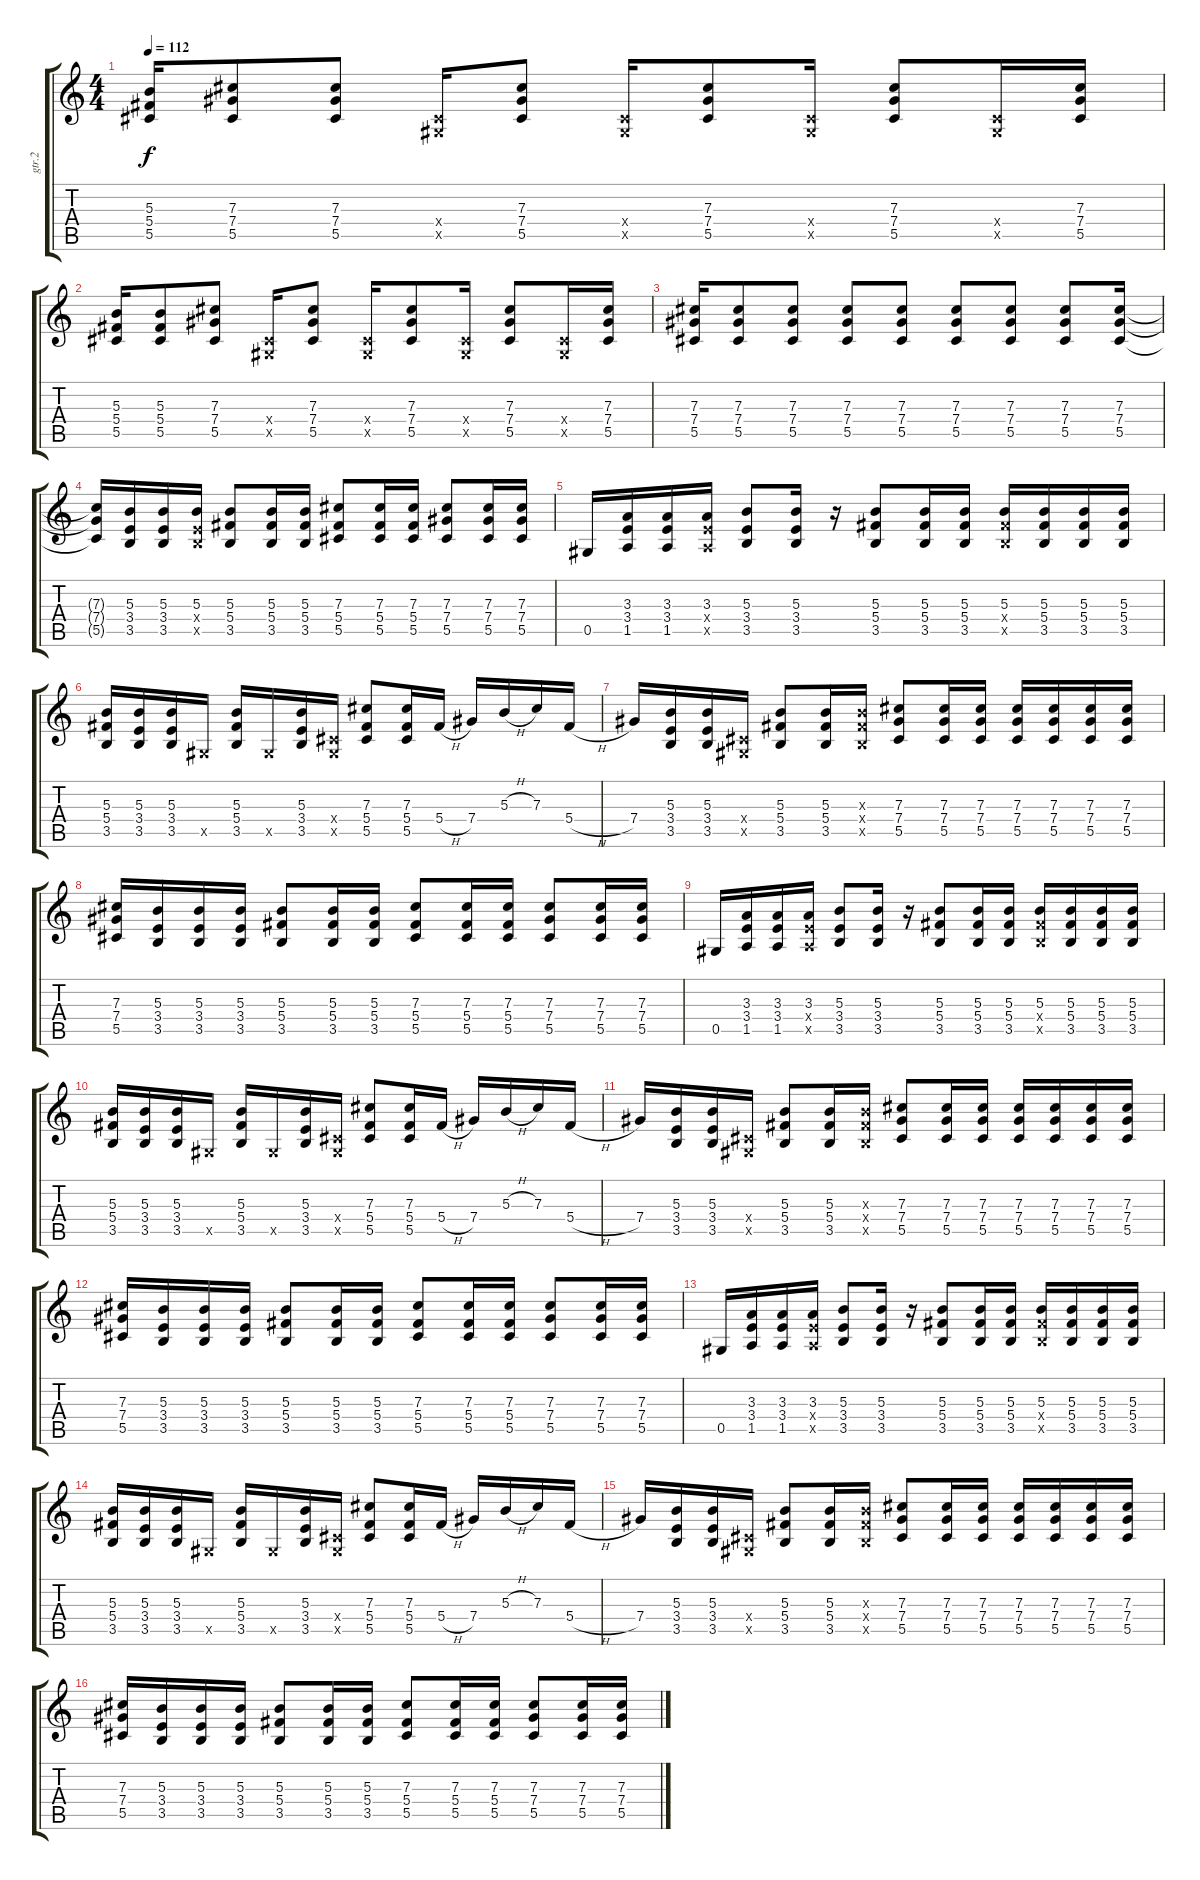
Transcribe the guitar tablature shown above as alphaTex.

\track ("gtr.2" "gtr.2") {instrument distortionguitar}
\staff {score tabs}
\tuning (Eb4 Bb3 Gb3 Db3 Ab2 Eb2) {hide}
\ts (4 4)
\tempo 112
\clef g2
\ks c
(5.3 5.4 5.5).16{dy f} (7.3 7.4 5.5).8 (7.3 7.4 5.5).8 (0.4{x} 0.5{x}).16 (7.3 7.4 5.5).8 (0.4{x} 0.5{x}).16 (7.3 7.4 5.5).8 (0.4{x} 0.5{x}).16 (7.3 7.4 5.5).8 (0.4{x} 0.5{x}).16 (7.3 7.4 5.5).16 |
(5.3 5.4 5.5).16 (5.3 5.4 5.5).8 (7.3 7.4 5.5).8 (0.4{x} 0.5{x}).16 (7.3 7.4 5.5).8 (0.4{x} 0.5{x}).16 (7.3 7.4 5.5).8 (0.4{x} 0.5{x}).16 (7.3 7.4 5.5).8 (0.4{x} 0.5{x}).16 (7.3 7.4 5.5).16 |
(7.3 7.4 5.5).16 (7.3 7.4 5.5).8 (7.3 7.4 5.5).8 (7.3 7.4 5.5).8 (7.3 7.4 5.5).8 (7.3 7.4 5.5).8 (7.3 7.4 5.5).8 (7.3 7.4 5.5).8 (7.3 7.4 5.5).16 |
(7.3{t} 7.4{t} 5.5{t}).16 (5.3 3.4 3.5).16 (5.3 3.4 3.5).16 (5.3 3.4{x} 3.5{x}).16 (5.3 5.4 3.5).8 (5.3 5.4 3.5).16 (5.3 5.4 3.5).16 (7.3 5.4 5.5).8 (7.3 5.4 5.5).16 (7.3 5.4 5.5).16 (7.3 7.4 5.5).8 (7.3 7.4 5.5).16 (7.3 7.4 5.5).16 |
0.5.16 (3.3 3.4 1.5).16 (3.3 3.4 1.5).16 (3.3 3.4{x} 1.5{x}).16 (5.3 3.4 3.5).8 (5.3 3.4 3.5).16 r.16 (5.3 5.4 3.5).8 (5.3 5.4 3.5).16 (5.3 5.4 3.5).16 (5.3 5.4{x} 3.5{x}).16 (5.3 5.4 3.5).16 (5.3 5.4 3.5).16 (5.3 5.4 3.5).16 |
(5.3 5.4 3.5).16 (5.3 3.4 3.5).16 (5.3 3.4 3.5).16 0.5{x}.16 (5.3 5.4 3.5).16 0.5{x}.16 (5.3 3.4 3.5).16 (0.4{x} 0.5{x}).16 (7.3 5.4 5.5).8 (7.3 5.4 5.5).16 5.4{h}.16 7.4.16 5.3{h}.16 7.3.16 5.4{h}.16 |
7.4.16 (5.3 3.4 3.5).16 (5.3 3.4 3.5).16 (0.4{x} 0.5{x}).16 (5.3 5.4 3.5).8 (5.3 5.4 3.5).16 (5.3{x} 5.4{x} 3.5{x}).16 (7.3 7.4 5.5).8 (7.3 7.4 5.5).16 (7.3 7.4 5.5).16 (7.3 7.4 5.5).16 (7.3 7.4 5.5).16 (7.3 7.4 5.5).16 (7.3 7.4 5.5).16 |
(7.3 7.4 5.5).16 (5.3 3.4 3.5).16 (5.3 3.4 3.5).16 (5.3 3.4 3.5).16 (5.3 5.4 3.5).8 (5.3 5.4 3.5).16 (5.3 5.4 3.5).16 (7.3 5.4 5.5).8 (7.3 5.4 5.5).16 (7.3 5.4 5.5).16 (7.3 7.4 5.5).8 (7.3 7.4 5.5).16 (7.3 7.4 5.5).16 |
0.5.16 (3.3 3.4 1.5).16 (3.3 3.4 1.5).16 (3.3 3.4{x} 1.5{x}).16 (5.3 3.4 3.5).8 (5.3 3.4 3.5).16 r.16 (5.3 5.4 3.5).8 (5.3 5.4 3.5).16 (5.3 5.4 3.5).16 (5.3 5.4{x} 3.5{x}).16 (5.3 5.4 3.5).16 (5.3 5.4 3.5).16 (5.3 5.4 3.5).16 |
(5.3 5.4 3.5).16 (5.3 3.4 3.5).16 (5.3 3.4 3.5).16 0.5{x}.16 (5.3 5.4 3.5).16 0.5{x}.16 (5.3 3.4 3.5).16 (0.4{x} 0.5{x}).16 (7.3 5.4 5.5).8 (7.3 5.4 5.5).16 5.4{h}.16 7.4.16 5.3{h}.16 7.3.16 5.4{h}.16 |
7.4.16 (5.3 3.4 3.5).16 (5.3 3.4 3.5).16 (0.4{x} 0.5{x}).16 (5.3 5.4 3.5).8 (5.3 5.4 3.5).16 (5.3{x} 5.4{x} 3.5{x}).16 (7.3 7.4 5.5).8 (7.3 7.4 5.5).16 (7.3 7.4 5.5).16 (7.3 7.4 5.5).16 (7.3 7.4 5.5).16 (7.3 7.4 5.5).16 (7.3 7.4 5.5).16 |
(7.3 7.4 5.5).16 (5.3 3.4 3.5).16 (5.3 3.4 3.5).16 (5.3 3.4 3.5).16 (5.3 5.4 3.5).8 (5.3 5.4 3.5).16 (5.3 5.4 3.5).16 (7.3 5.4 5.5).8 (7.3 5.4 5.5).16 (7.3 5.4 5.5).16 (7.3 7.4 5.5).8 (7.3 7.4 5.5).16 (7.3 7.4 5.5).16 |
0.5.16 (3.3 3.4 1.5).16 (3.3 3.4 1.5).16 (3.3 3.4{x} 1.5{x}).16 (5.3 3.4 3.5).8 (5.3 3.4 3.5).16 r.16 (5.3 5.4 3.5).8 (5.3 5.4 3.5).16 (5.3 5.4 3.5).16 (5.3 5.4{x} 3.5{x}).16 (5.3 5.4 3.5).16 (5.3 5.4 3.5).16 (5.3 5.4 3.5).16 |
(5.3 5.4 3.5).16 (5.3 3.4 3.5).16 (5.3 3.4 3.5).16 0.5{x}.16 (5.3 5.4 3.5).16 0.5{x}.16 (5.3 3.4 3.5).16 (0.4{x} 0.5{x}).16 (7.3 5.4 5.5).8 (7.3 5.4 5.5).16 5.4{h}.16 7.4.16 5.3{h}.16 7.3.16 5.4{h}.16 |
7.4.16 (5.3 3.4 3.5).16 (5.3 3.4 3.5).16 (0.4{x} 0.5{x}).16 (5.3 5.4 3.5).8 (5.3 5.4 3.5).16 (5.3{x} 5.4{x} 3.5{x}).16 (7.3 7.4 5.5).8 (7.3 7.4 5.5).16 (7.3 7.4 5.5).16 (7.3 7.4 5.5).16 (7.3 7.4 5.5).16 (7.3 7.4 5.5).16 (7.3 7.4 5.5).16 |
(7.3 7.4 5.5).16 (5.3 3.4 3.5).16 (5.3 3.4 3.5).16 (5.3 3.4 3.5).16 (5.3 5.4 3.5).8 (5.3 5.4 3.5).16 (5.3 5.4 3.5).16 (7.3 5.4 5.5).8 (7.3 5.4 5.5).16 (7.3 5.4 5.5).16 (7.3 7.4 5.5).8 (7.3 7.4 5.5).16 (7.3 7.4 5.5).16
